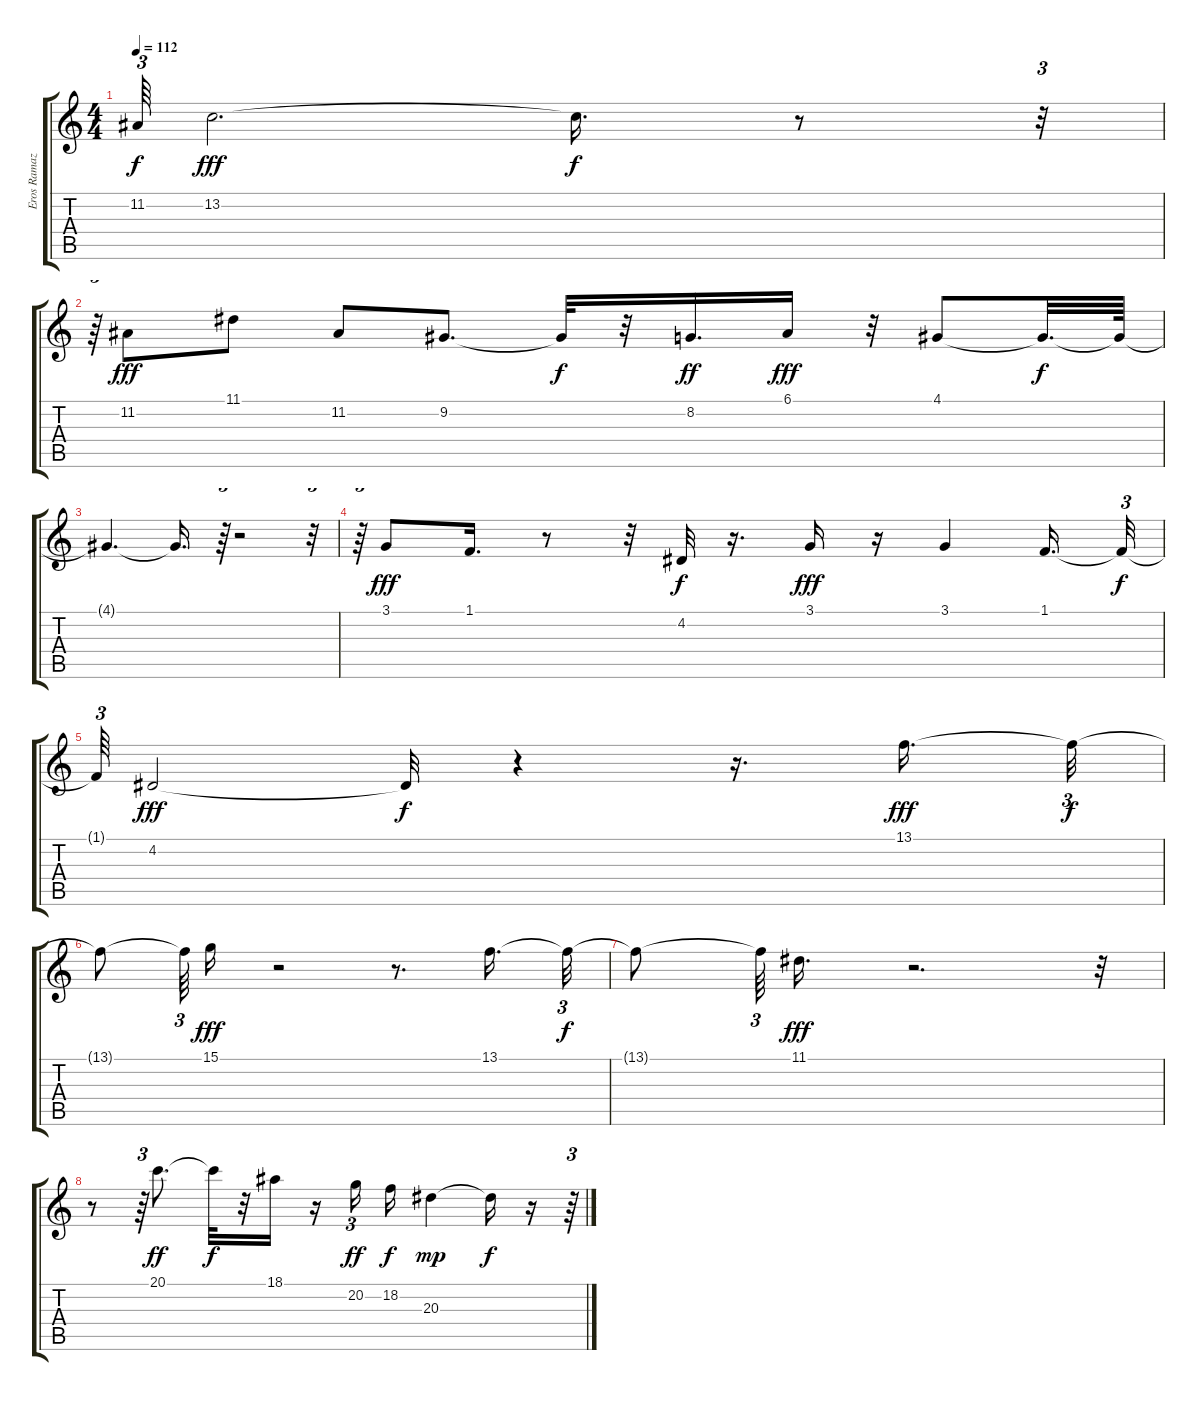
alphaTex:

\track ("Eros Ramazzotti (Voz)" "Eros Ramaz") {instrument panflute}
\staff {score tabs}
\tuning (E4 B3 G3 D3 A2 E2) {hide}
\ts (4 4)
\tempo 112
\clef g2
\ks c
11.2{t}.64{tu (3 2) dy f} 13.2.2{d dy fff} 13.2{t}.16{d dy f} r.8 r.32{tu (3 2)} |
r.64{tu (3 2)} 11.2.8{dy fff} 11.1.8 11.2.8 9.2.8{d} 9.2{t}.32{dy f} r.32 8.2.16{d dy ff} 6.1.16{dy fff} r.32 4.1.8 4.1{t}.32{d dy f} 4.1{t}.64 |
4.1{t}.4{d} 4.1{t}.16{d} r.64{tu (3 2)} r.2 r.32{tu (3 2)} |
r.64{tu (3 2)} 3.1.8{dy fff} 1.1.16{d} r.8 r.32 4.2.32{dy f} r.16{d} 3.1.16{dy fff} r.16 3.1.4 1.1.16{d} 1.1{t}.32{tu (3 2) dy f} |
1.1{t}.64{tu (3 2)} 4.2.2{dy fff} 4.2{t}.32{dy f} r.4 r.16{d} 13.1.16{d dy fff} 13.1{t}.32{tu (3 2) dy f} |
13.1{t}.8 13.1{t}.64{tu (3 2) beam splitsecondary} 15.1.16{dy fff} r.2 r.8{d} 13.1.16{d} 13.1{t}.32{tu (3 2) dy f} |
13.1{t}.8 13.1{t}.64{tu (3 2) beam splitsecondary} 11.1.16{d dy fff} r.2{d} r.32{tu (3 2)} |
r.8 r.64{tu (3 2)} 20.1.8{d dy ff} 20.1{t}.32{dy f} r.32 18.1.16 r.16 20.2.16{tu (3 2) dy ff} 18.2.16{dy f} 20.3.4{dy mp} 20.3{t}.16{dy f} r.16 r.64{tu (3 2)}
